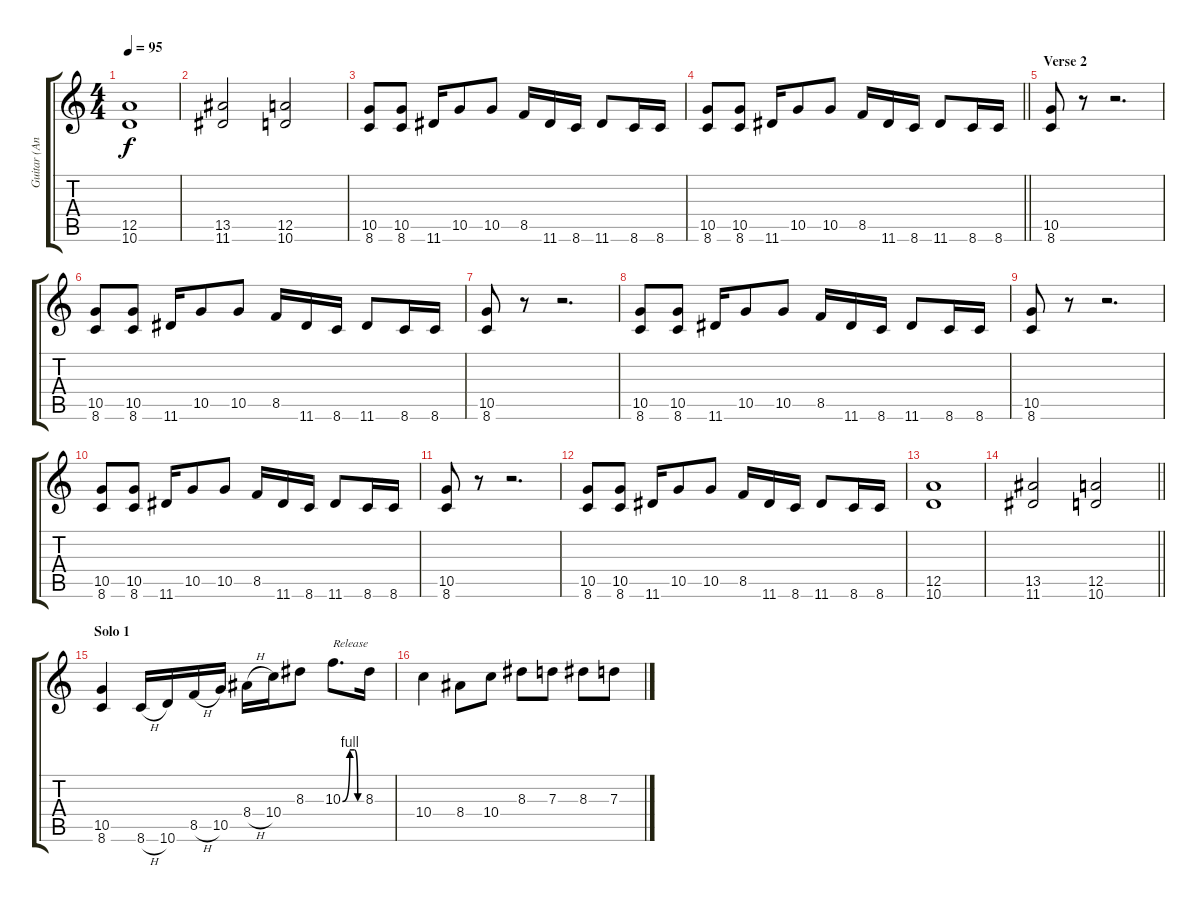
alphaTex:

\track ("Guitar (Andrew Stockdale)" "Guitar (An") {instrument distortionguitar}
\staff {score tabs}
\tuning (E4 B3 G3 D3 A2 E2) {hide}
\ts (4 4)
\tempo 95
\clef g2
\ks c
(12.5 10.6).1{dy f} |
(13.5 11.6).2 (12.5 10.6).2 |
(10.5 8.6).8 (10.5 8.6).8 11.6.16 10.5.8 10.5.8 8.5.16 11.6.16 8.6.16 11.6.8 8.6.16 8.6.16 |
\barLineRight lightlight
(10.5 8.6).8 (10.5 8.6).8 11.6.16 10.5.8 10.5.8 8.5.16 11.6.16 8.6.16 11.6.8 8.6.16 8.6.16 |
\section ("" "Verse 2")
(10.5 8.6).8 r.8 r.2{d} |
(10.5 8.6).8 (10.5 8.6).8 11.6.16 10.5.8 10.5.8 8.5.16 11.6.16 8.6.16 11.6.8 8.6.16 8.6.16 |
(10.5 8.6).8 r.8 r.2{d} |
(10.5 8.6).8 (10.5 8.6).8 11.6.16 10.5.8 10.5.8 8.5.16 11.6.16 8.6.16 11.6.8 8.6.16 8.6.16 |
(10.5 8.6).8 r.8 r.2{d} |
(10.5 8.6).8 (10.5 8.6).8 11.6.16 10.5.8 10.5.8 8.5.16 11.6.16 8.6.16 11.6.8 8.6.16 8.6.16 |
(10.5 8.6).8 r.8 r.2{d} |
(10.5 8.6).8 (10.5 8.6).8 11.6.16 10.5.8 10.5.8 8.5.16 11.6.16 8.6.16 11.6.8 8.6.16 8.6.16 |
(12.5 10.6).1 |
\barLineRight lightlight
(13.5 11.6).2 (12.5 10.6).2 |
\section ("" "Solo 1")
(10.5 8.6).4 8.6{h}.16 10.6.16 8.5{h}.16 10.5.16 8.4{h}.16 10.4.16 8.3.8 10.3{be (custom 0 0 23 4 38 4 48 0 60 0)}.8{d txt "Release"} 8.3.16 |
10.4.4 8.4.8 10.4.8 8.3.8 7.3.8 8.3.8 7.3.8
